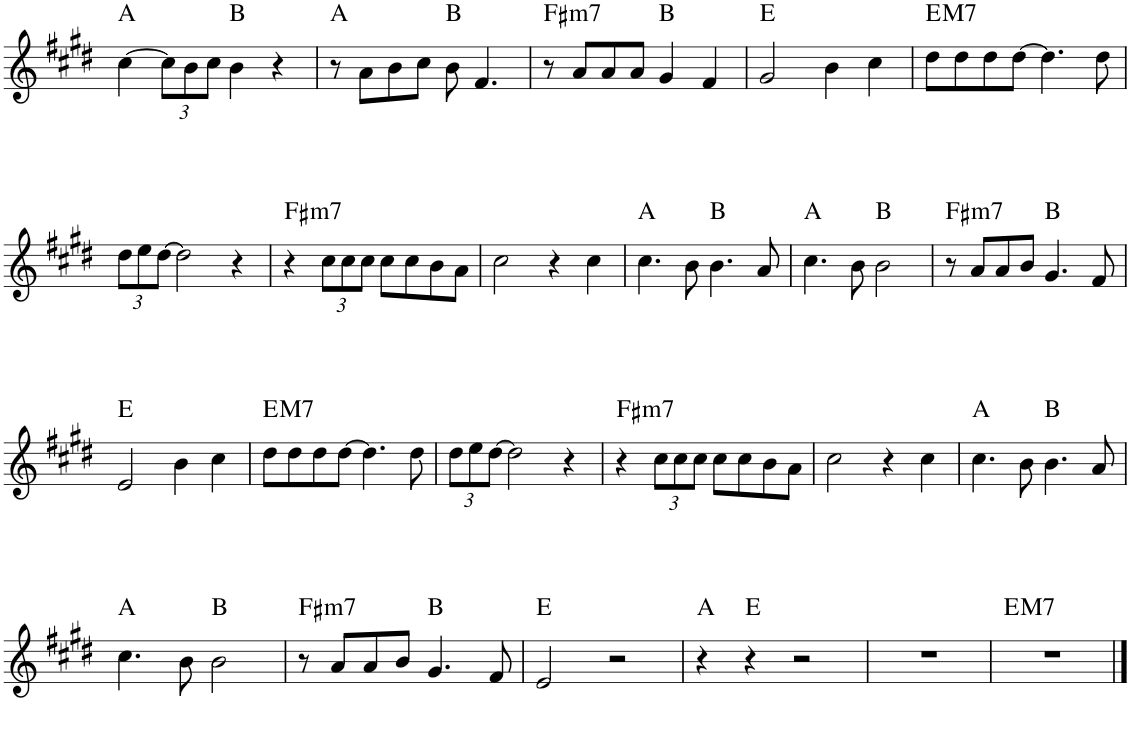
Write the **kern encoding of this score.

**kern	**harte
*part1	*part1
*staff1	*
*I"Piano	*
*I'Pno.	*
!!LO:PB:g=z
*clefG2	*
*k[f#c#g#d#]	*
*M4/4	*
=40	=40
[4cc#\	A:maj
*Xbrackettup	*
12cc#\L]	.
12b\	.
12cc#\J	.
4b\	B:maj
4r	.
=41	=41
8r	A:maj
8a\L	.
8b\	.
8cc#\J	.
8b\	B:maj
4.f#/	.
=42	=42
!	!LO:H:kt=m7
8r	F#:min7
8a/L	.
8a/	.
8a/J	.
4g#/	B:maj
4f#/	.
=43	=43
2g#/	E:maj
4b\	.
4cc#\	.
=44	=44
!	!LO:H:kt=M7
8dd#\L	E:maj7
8dd#\	.
8dd#\	.
[8dd#\J	.
4.dd#\]	.
8dd#\	.
!!LO:LB:g=z
=45	=45
12dd#\L	.
12ee\	.
[12dd#\J	.
2dd#\]	.
4r	.
=46	=46
!	!LO:H:kt=m7
4r	F#:min7
12cc#\L	.
12cc#\	.
12cc#\J	.
8cc#\L	.
8cc#\	.
8b\	.
8a\J	.
=47	=47
2cc#\	.
4r	.
4cc#\	.
=48	=48
4.cc#\	A:maj
8b\	.
4.b\	B:maj
8a/	.
=49	=49
4.cc#\	A:maj
8b\	.
2b\	B:maj
=50	=50
!	!LO:H:kt=m7
8r	F#:min7
8a/L	.
8a/	.
8b/J	.
4.g#/	B:maj
8f#/	.
!!LO:LB:g=z
=51	=51
2e/	E:maj
4b\	.
4cc#\	.
=52	=52
!	!LO:H:kt=M7
8dd#\L	E:maj7
8dd#\	.
8dd#\	.
[8dd#\J	.
4.dd#\]	.
8dd#\	.
=53	=53
12dd#\L	.
12ee\	.
[12dd#\J	.
2dd#\]	.
4r	.
=54	=54
!	!LO:H:kt=m7
4r	F#:min7
12cc#\L	.
12cc#\	.
12cc#\J	.
8cc#\L	.
8cc#\	.
8b\	.
8a\J	.
=55	=55
2cc#\	.
4r	.
4cc#\	.
=56	=56
4.cc#\	A:maj
8b\	.
4.b\	B:maj
8a/	.
!!LO:LB:g=z
=57	=57
4.cc#\	A:maj
8b\	.
2b\	B:maj
=58	=58
!	!LO:H:kt=m7
8r	F#:min7
8a/L	.
8a/	.
8b/J	.
4.g#/	B:maj
8f#/	.
=59	=59
2e/	E:maj
2r	.
=60	=60
4r	A:maj
4r	E:maj
2r	.
=61	=61
1r	.
=62	=62
!	!LO:H:kt=M7
1r	E:maj7
==	==
*-	*-
